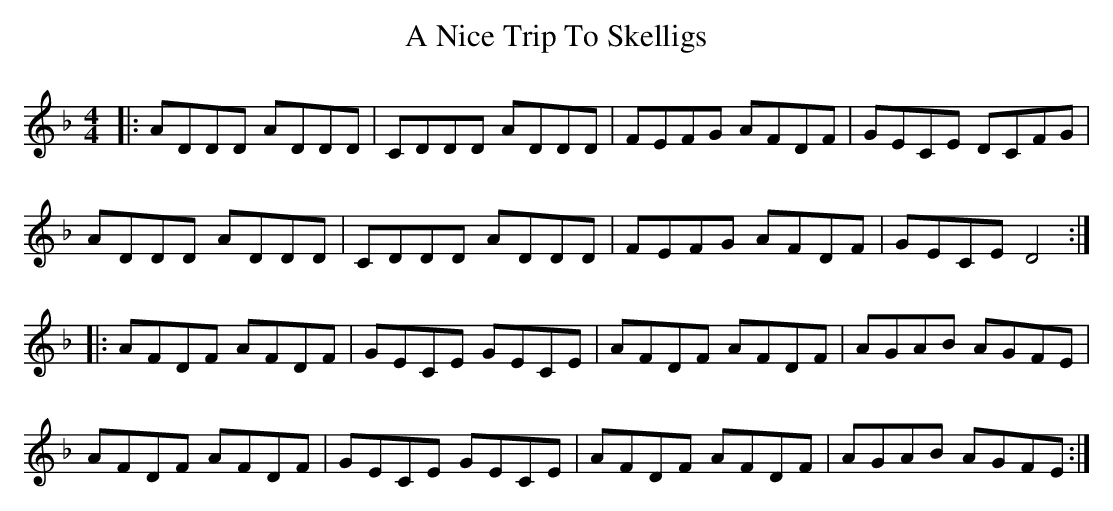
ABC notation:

X:1
T: A Nice Trip To Skelligs
M: 4/4
L: 1/8
K: Dmin
|:ADDD ADDD|CDDD ADDD|FEFG AFDF|GECE DCFG|
ADDD ADDD|CDDD ADDD|FEFG AFDF|GECE D4:|
|:AFDF AFDF|GECE GECE|AFDF AFDF|AGAB AGFE|
AFDF AFDF|GECE GECE|AFDF AFDF|AGAB AGFE:|
